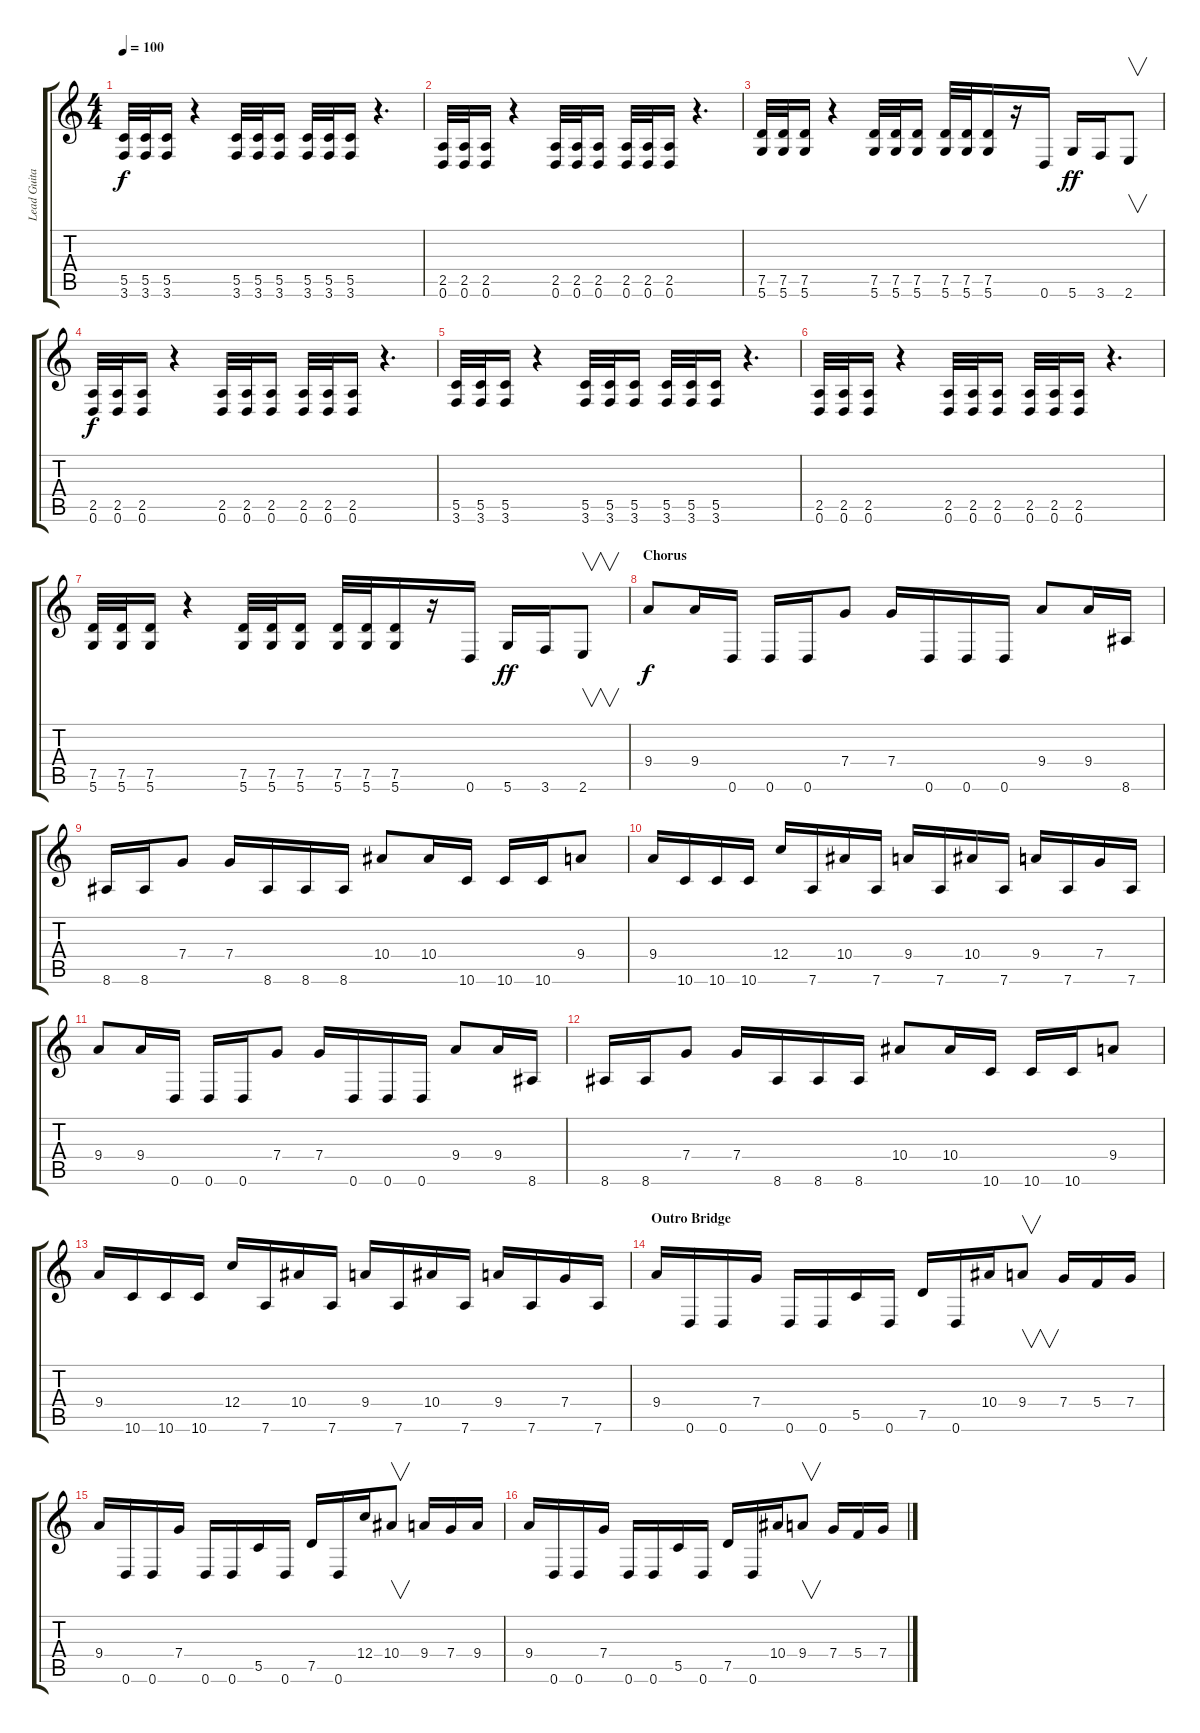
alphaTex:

\track ("Lead Guitar 2" "Lead Guita") {instrument distortionguitar}
\staff {score tabs}
\tuning (D4 A3 F3 C3 G2 D2) {hide}
\ts (4 4)
\tempo 100
\clef g2
\ks c
(5.5 3.6).32{dy f} (5.5 3.6).32 (5.5 3.6).16 r.4 (5.5 3.6).32 (5.5 3.6).32 (5.5 3.6).16 (5.5 3.6).32 (5.5 3.6).32 (5.5 3.6).16 r.4{d} |
(2.5 0.6).32 (2.5 0.6).32 (2.5 0.6).16 r.4 (2.5 0.6).32 (2.5 0.6).32 (2.5 0.6).16 (2.5 0.6).32 (2.5 0.6).32 (2.5 0.6).16 r.4{d} |
(7.5 5.6).32 (7.5 5.6).32 (7.5 5.6).16 r.4 (7.5 5.6).32 (7.5 5.6).32 (7.5 5.6).16 (7.5 5.6).32 (7.5 5.6).32 (7.5 5.6).16 r.16 0.6.16 5.6.16{dy ff} 3.6.16 2.6.8{v} |
(2.5 0.6).32{dy f} (2.5 0.6).32 (2.5 0.6).16 r.4 (2.5 0.6).32 (2.5 0.6).32 (2.5 0.6).16 (2.5 0.6).32 (2.5 0.6).32 (2.5 0.6).16 r.4{d} |
(5.5 3.6).32 (5.5 3.6).32 (5.5 3.6).16 r.4 (5.5 3.6).32 (5.5 3.6).32 (5.5 3.6).16 (5.5 3.6).32 (5.5 3.6).32 (5.5 3.6).16 r.4{d} |
(2.5 0.6).32 (2.5 0.6).32 (2.5 0.6).16 r.4 (2.5 0.6).32 (2.5 0.6).32 (2.5 0.6).16 (2.5 0.6).32 (2.5 0.6).32 (2.5 0.6).16 r.4{d} |
(7.5 5.6).32 (7.5 5.6).32 (7.5 5.6).16 r.4 (7.5 5.6).32 (7.5 5.6).32 (7.5 5.6).16 (7.5 5.6).32 (7.5 5.6).32 (7.5 5.6).16 r.16 0.6.16 5.6.16{dy ff} 3.6.16 2.6.8{v} |
\section ("" "Chorus")
9.4.8{dy f} 9.4.16 0.6.16 0.6.16 0.6.16 7.4.8 7.4.16 0.6.16 0.6.16 0.6.16 9.4.8 9.4.16 8.6.16 |
8.6.16 8.6.16 7.4.8 7.4.16 8.6.16 8.6.16 8.6.16 10.4.8 10.4.16 10.6.16 10.6.16 10.6.16 9.4.8 |
9.4.16 10.6.16 10.6.16 10.6.16 12.4.16 7.6.16 10.4.16 7.6.16 9.4.16 7.6.16 10.4.16 7.6.16 9.4.16 7.6.16 7.4.16 7.6.16 |
9.4.8 9.4.16 0.6.16 0.6.16 0.6.16 7.4.8 7.4.16 0.6.16 0.6.16 0.6.16 9.4.8 9.4.16 8.6.16 |
8.6.16 8.6.16 7.4.8 7.4.16 8.6.16 8.6.16 8.6.16 10.4.8 10.4.16 10.6.16 10.6.16 10.6.16 9.4.8 |
9.4.16 10.6.16 10.6.16 10.6.16 12.4.16 7.6.16 10.4.16 7.6.16 9.4.16 7.6.16 10.4.16 7.6.16 9.4.16 7.6.16 7.4.16 7.6.16 |
\section ("" "Outro Bridge")
9.4.16 0.6.16 0.6.16 7.4.16 0.6.16 0.6.16 5.5.16 0.6.16 7.5.16 0.6.16 10.4.16 9.4.8{v} 7.4.16 5.4.16 7.4.16 |
9.4.16 0.6.16 0.6.16 7.4.16 0.6.16 0.6.16 5.5.16 0.6.16 7.5.16 0.6.16 12.4.16 10.4.8{v} 9.4.16 7.4.16 9.4.16 |
9.4.16 0.6.16 0.6.16 7.4.16 0.6.16 0.6.16 5.5.16 0.6.16 7.5.16 0.6.16 10.4.16 9.4.8{v} 7.4.16 5.4.16 7.4.16
